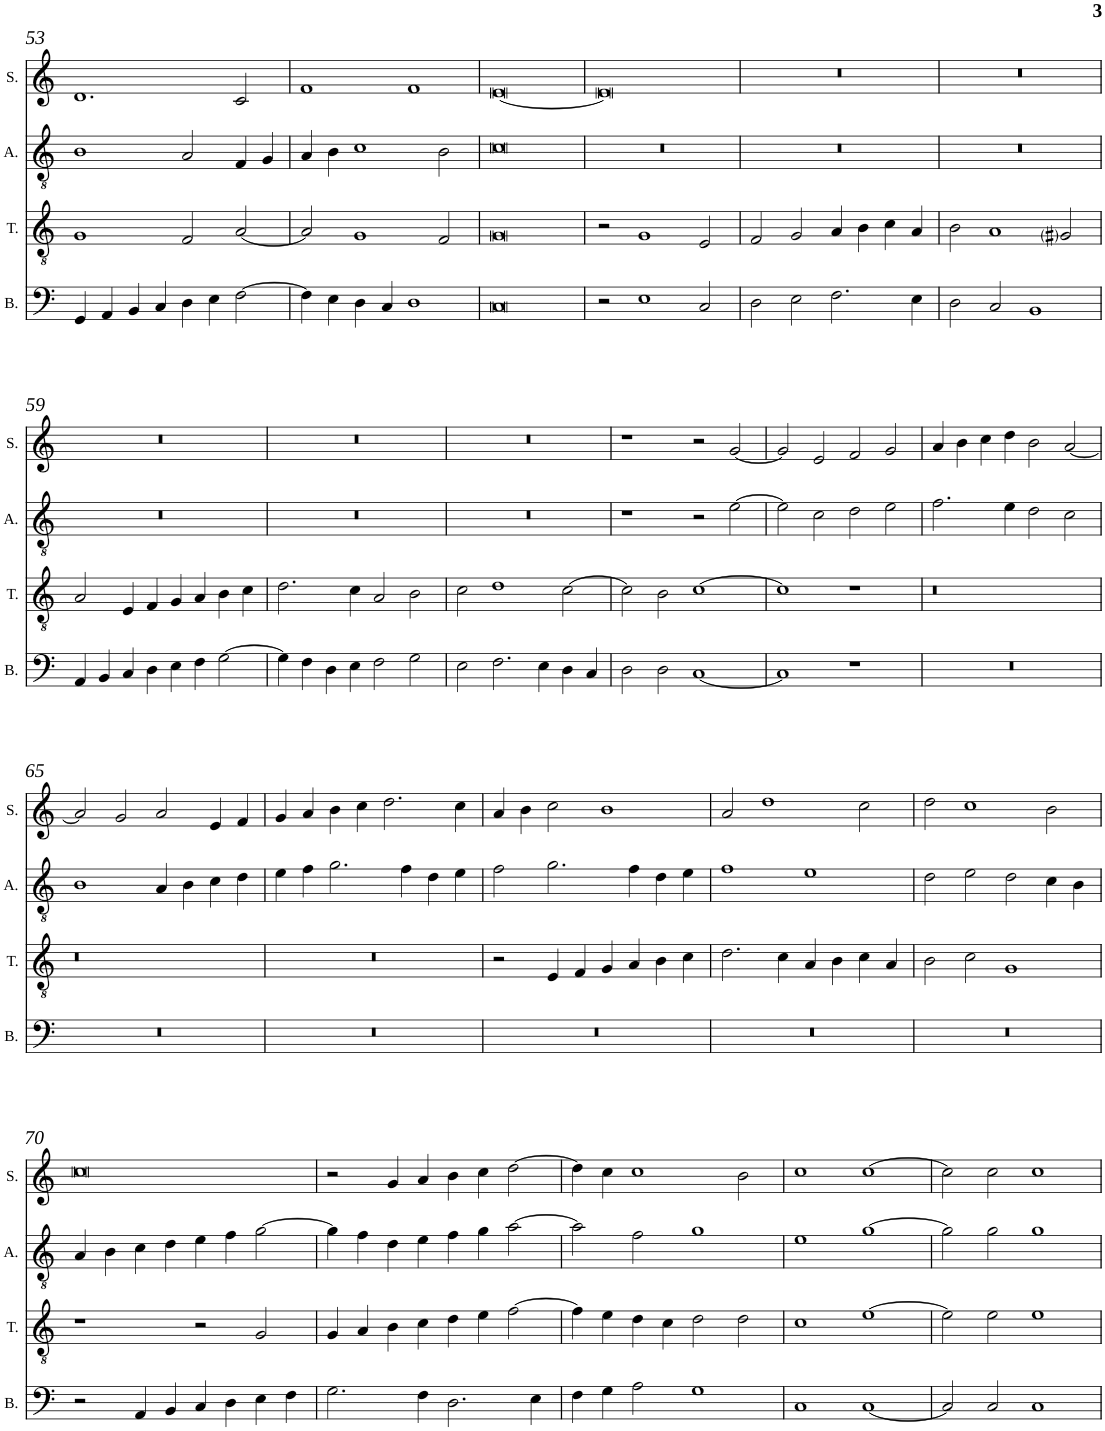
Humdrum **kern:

**kern	**kern	**kern	**kern
*part4	*part3	*part2	*part1
*staff4	*staff3	*staff2	*staff1
*I"Bassus	*I"Tenor	*I"Altus	*I"Superius
*I'B.	*I'T.	*I'A.	*I'S.
!!LO:PB:g=z
*clefF4	*clefGv2	*clefGv2	*clefG2
*k[]	*k[]	*k[]	*k[]
*M2/1	*M2/1	*M2/1	*M2/1
=53	=53	=53	=53
4GG/	1G	1B	1.d
4AA/	.	.	.
4BB/	.	.	.
4C/	.	.	.
4D\	2F/	2A/	.
4E\	.	.	.
[2F\	[2A/	4F/	2c/
.	.	4G/	.
=54	=54	=54	=54
4F\]	2A/]	4A/	1f
4E\	.	4B\	.
4D\	1G	1c	.
4C/	.	.	.
1D	.	.	1f
.	2F/	2B\	.
=55	=55	=55	=55
0C	0G	0c	[0e
=56	=56	=56	=56
2r	2r	0r	0e]
1E	1G	.	.
2C/	2E/	.	.
=57	=57	=57	=57
2D\	2F/	0r	0r
2E\	2G/	.	.
2.F\	4A/	.	.
.	4B\	.	.
.	4c\	.	.
4E\	4A/	.	.
=58	=58	=58	=58
2D\	2B\	0r	0r
2C/	1A	.	.
1BB	.	.	.
.	2G#i/	.	.
!!LO:LB:g=z
=59	=59	=59	=59
4AA/	2A/	0r	0r
4BB/	.	.	.
4C/	4E/	.	.
4D\	4F/	.	.
4E\	4G/	.	.
4F\	4A/	.	.
[2G\	4B\	.	.
.	4c\	.	.
=60	=60	=60	=60
4G\]	2.d\	0r	0r
4F\	.	.	.
4D\	.	.	.
4E\	4c\	.	.
2F\	2A/	.	.
2G\	2B\	.	.
=61	=61	=61	=61
2E\	2c\	0r	0r
2.F\	1d	.	.
4E\	.	.	.
4D\	[2c\	.	.
4C/	.	.	.
=62	=62	=62	=62
2D\	2c\]	1r	1r
2D\	2B\	.	.
[1C	[1c	2r	2r
.	.	[2e\	[2g/
=63	=63	=63	=63
1C]	1c]	2e\]	2g/]
.	.	2c\	2e/
1r	1r	2d\	2f/
.	.	2e\	2g/
=64	=64	=64	=64
0r	0r	2.f\	4a/
.	.	.	4b\
.	.	.	4cc\
.	.	4e\	4dd\
.	.	2d\	2b\
.	.	2c\	[2a/
!!LO:LB:g=z
=65	=65	=65	=65
0r	0r	1B	2a/]
.	.	.	2g/
.	.	4A/	2a/
.	.	4B\	.
.	.	4c\	4e/
.	.	4d\	4f/
=66	=66	=66	=66
0r	0r	4e\	4g/
.	.	4f\	4a/
.	.	2.g\	4b\
.	.	.	4cc\
.	.	.	2.dd\
.	.	4f\	.
.	.	4d\	.
.	.	4e\	4cc\
=67	=67	=67	=67
0r	2r	2f\	4a/
.	.	.	4b\
.	4E/	2.g\	2cc\
.	4F/	.	.
.	4G/	.	1b
.	4A/	4f\	.
.	4B\	4d\	.
.	4c\	4e\	.
=68	=68	=68	=68
0r	2.d\	1f	2a/
.	.	.	1dd
.	4c\	.	.
.	4A/	1e	.
.	4B\	.	.
.	4c\	.	2cc\
.	4A/	.	.
=69	=69	=69	=69
0r	2B\	2d\	2dd\
.	2c\	2e\	1cc
.	1G	2d\	.
.	.	4c\	2b\
.	.	4B\	.
!!LO:LB:g=z
=70	=70	=70	=70
2r	1r	4A/	0cc
.	.	4B\	.
4AA/	.	4c\	.
4BB/	.	4d\	.
4C/	2r	4e\	.
4D\	.	4f\	.
4E\	2G/	[2g\	.
4F\	.	.	.
=71	=71	=71	=71
2.G\	4G/	4g\]	2r
.	4A/	4f\	.
.	4B\	4d\	4g/
4F\	4c\	4e\	4a/
2.D\	4d\	4f\	4b\
.	4e\	4g\	4cc\
.	[2f\	[2a\	[2dd\
4E\	.	.	.
=72	=72	=72	=72
4F\	4f\]	2a\]	4dd\]
4G\	4e\	.	4cc\
2A\	4d\	2f\	1cc
.	4c\	.	.
1G	2d\	1g	.
.	2d\	.	2b\
=73	=73	=73	=73
1C	1c	1e	1cc
[1C	[1e	[1g	[1cc
=74	=74	=74	=74
2C/]	2e\]	2g\]	2cc\]
2C/	2e\	2g\	2cc\
1C	1e	1g	1cc
=	=	=	=
*-	*-	*-	*-
